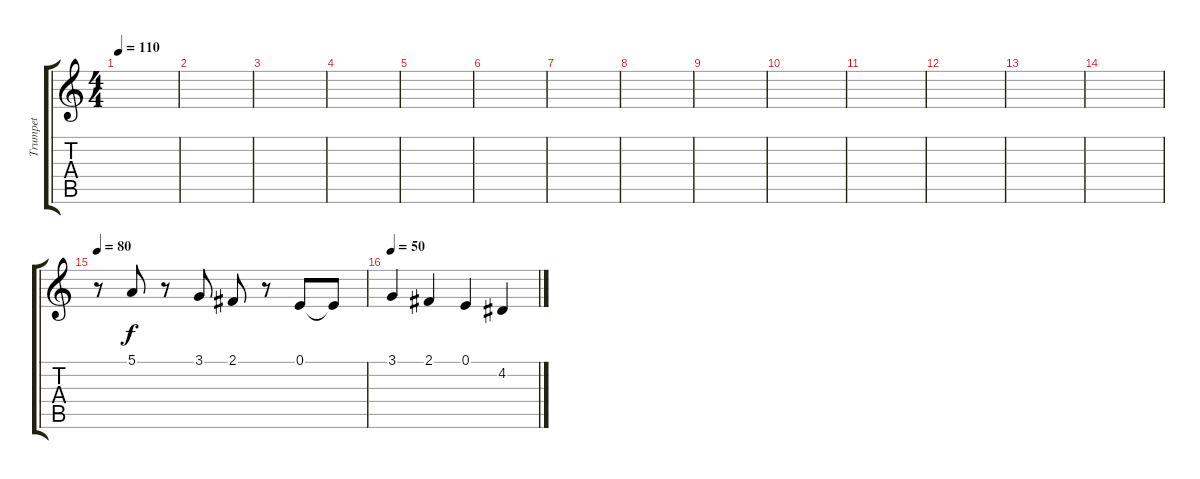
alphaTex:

\track ("Trumpet" "Trumpet") {instrument trumpet}
\staff {score tabs}
\tuning (E4 B3 G3 D3 A2 E2) {hide}
\ts (4 4)
\tempo 110
\clef g2
\ks c
|
|
|
|
|
|
|
|
|
|
|
|
|
|
\tempo 80
r.8 5.1.8 r.8 3.1.8 2.1.8 r.8 0.1.8 0.1{t}.8 |
\tempo 50
3.1.4 2.1.4 0.1.4 4.2.4
